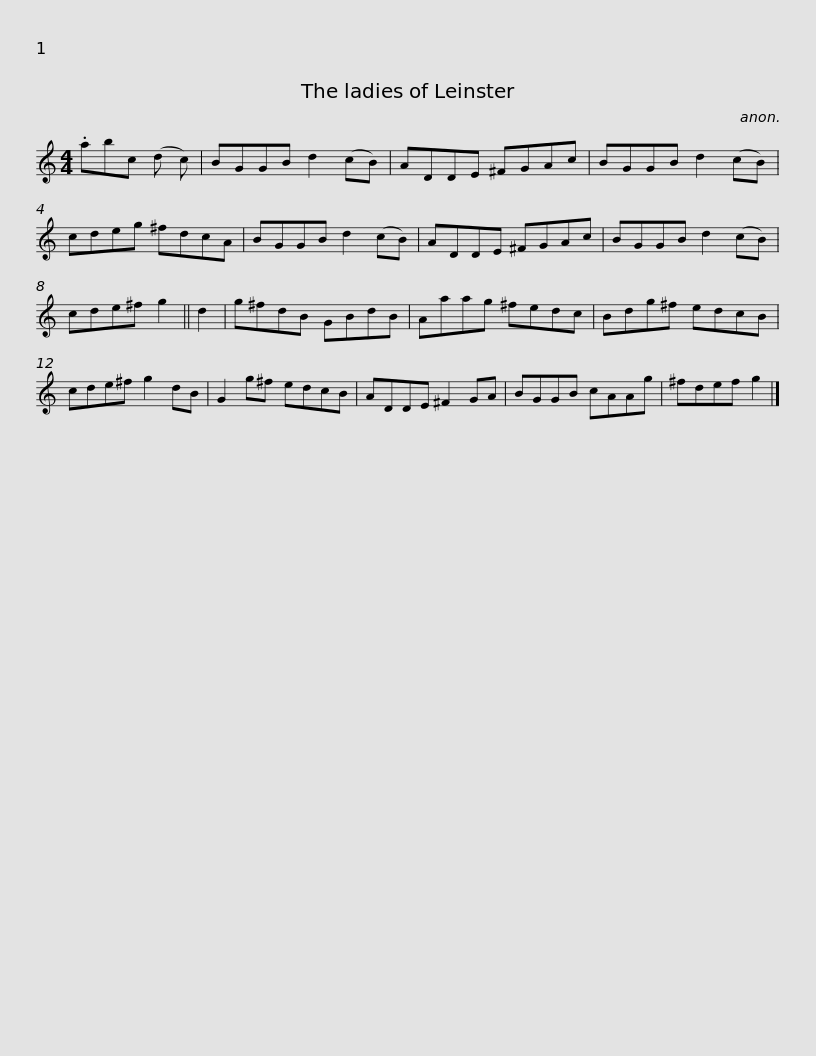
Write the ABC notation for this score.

X:1
L:1/8
M:4/4
I:linebreak $
K:C
V:1 treble
V:1
 .abc (d c) | BGGB d2 (cB) | ADDE ^FGAc | BGGB d2 (cB) | cdeg ^fdcA | %5
 BGGB d2 (cB) |$ ADDE ^FGAc | BGGB d2 (cB) | cde^f g2 || d2 | %10
 g^fdB GBdB | Aaag ^fedc |$ Bdg^f edcB | cde^f g2 dB | G2 g^f edcB | %15
 ADDE ^F2 GA | BGGB cAAg | ^fdef g2 |] %18
